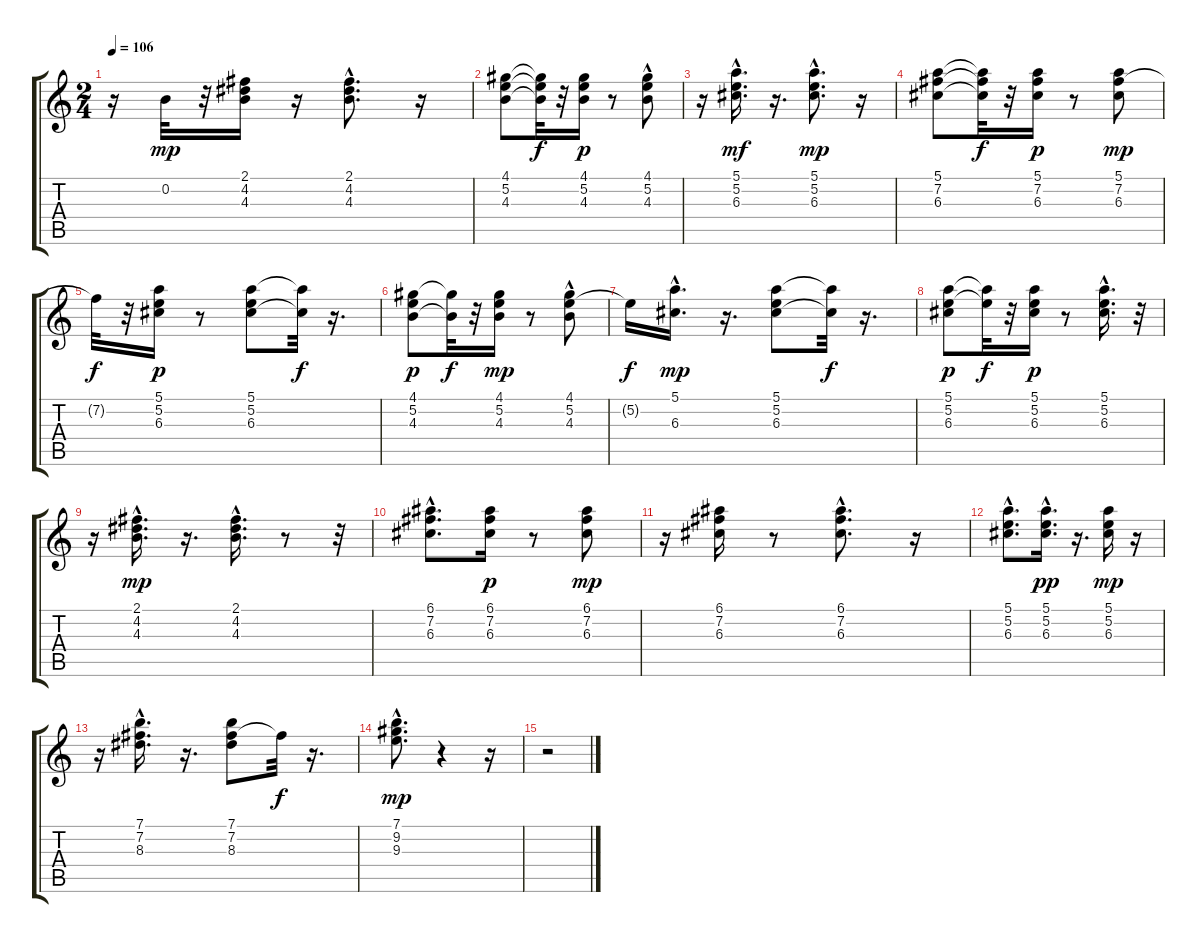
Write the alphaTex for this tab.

\track "" {instrument electricguitarclean}
\staff {score tabs}
\tuning (E4 B3 G3 D3 A2 E2) {hide}
\ts (2 4)
\tempo 106
\clef g2
\ks c
r.16{dy mp} 0.2.32 r.32 (2.1 4.2 4.3).16 r.16 (2.1{hac} 4.2 4.3).8{d} r.16 |
(4.1 5.2 4.3).8 (4.1{t} 5.2{t} 4.3{t}).32{dy f} r.32 (4.1 5.2 4.3).16{dy p} r.8 (4.1 5.2{hac} 4.3{hac}).8 |
r.16 (5.1{hac} 5.2{hac} 6.3{hac}).16{d dy mf} r.16{d} (5.1 5.2{hac} 6.3).8{d dy mp} r.16 |
(5.1 7.2 6.3).8 (5.1{t} 7.2{t} 6.3{t}).32{dy f} r.32 (5.1 7.2 6.3).16{dy p} r.8 (5.1 7.2 6.3).8{dy mp} |
7.2{t}.32{dy f} r.32 (5.1 5.2 6.3).16{dy p} r.8 (5.1 5.2 6.3).8 (5.1{t} 6.3{t}).32{dy f} r.16{d} |
(4.1 5.2 4.3).8{dy p} (4.1{t} 4.3{t}).32{dy f} r.32 (4.1 5.2 4.3).16{dy mp} r.8 (4.1 5.2 4.3{hac}).8 |
5.2{t}.16{dy f} (5.1{hac} 6.3{hac}).16{d dy mp} r.16{d} (5.1 5.2 6.3).8 (5.1{t} 6.3{t}).32{dy f} r.16{d} |
(5.1 5.2 6.3).8{dy p} (5.1{t} 5.2{t}).32{dy f} r.32 (5.1 5.2 6.3).16{dy p} r.8 (5.1{hac} 5.2 6.3{hac}).16{d} r.32 |
r.16 (2.1 4.2{hac} 4.3{hac}).16{d dy mp} r.16{d} (2.1{hac} 4.2{hac} 4.3{hac}).16{d} r.8 r.32 |
(6.1 7.2 6.3{hac}).8{d} (6.1 7.2 6.3).16{dy p} r.8 (6.1 7.2 6.3).8{dy mp} |
r.16 (6.1 7.2 6.3).16 r.8 (6.1{hac} 7.2{hac} 6.3).8{d} r.16 |
(5.1 5.2 6.3{hac}).8{d} (5.1 5.2 6.3{hac}).16{d dy pp} r.16{d} (5.1 5.2 6.3).16{dy mp} r.16 |
r.16 (7.1{hac} 7.2 8.3).16{d} r.16{d} (7.1 7.2 8.3).8 7.2{t}.32{dy f} r.16{d} |
(7.1 9.2{hac} 9.3{hac}).8{d dy mp} r.4 r.16 |
r.2
